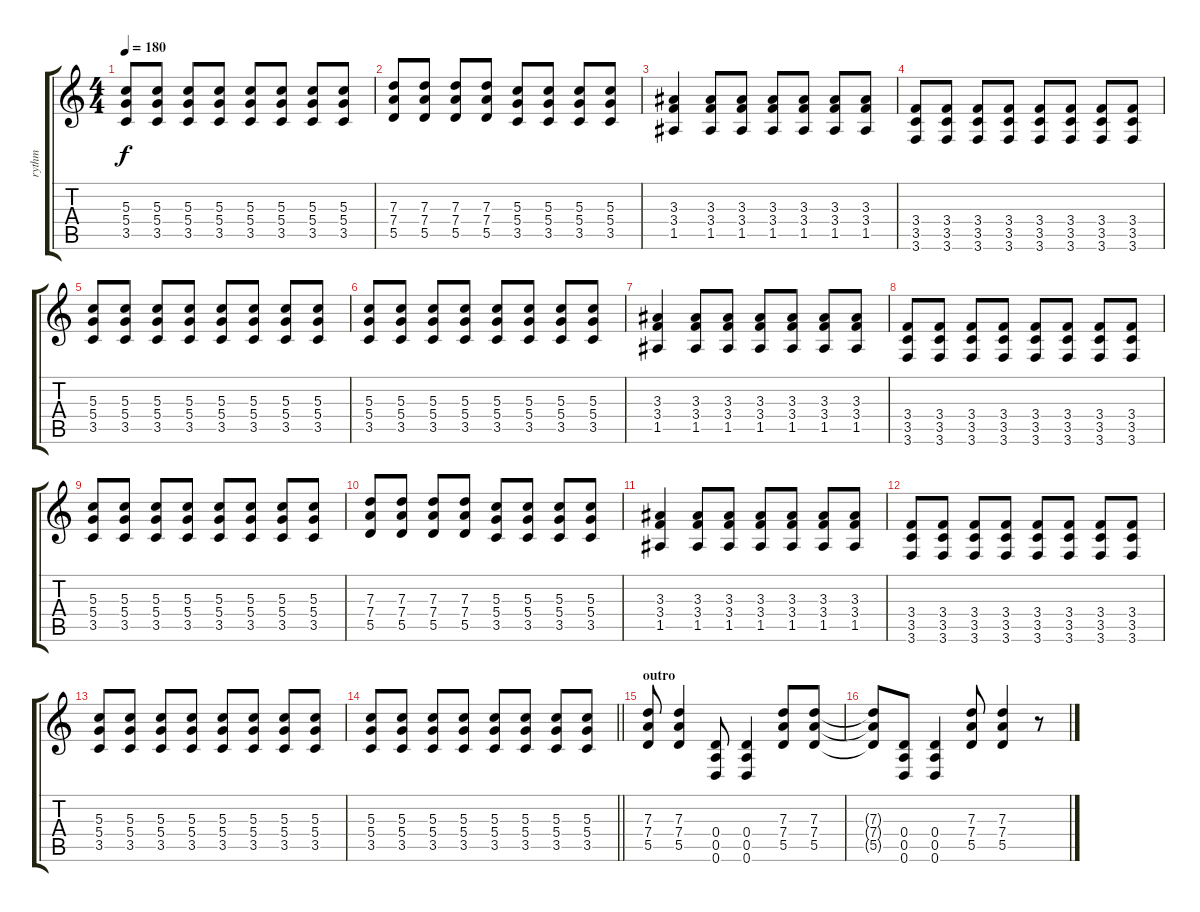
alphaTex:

\track ("rythm" "rythm") {instrument distortionguitar}
\staff {score tabs}
\tuning (E4 B3 G3 D3 A2 D2) {hide}
\ts (4 4)
\tempo 180
\clef g2
\ks c
(5.3 5.4 3.5).8{dy f} (5.3 5.4 3.5).8 (5.3 5.4 3.5).8 (5.3 5.4 3.5).8 (5.3 5.4 3.5).8 (5.3 5.4 3.5).8 (5.3 5.4 3.5).8 (5.3 5.4 3.5).8 |
(7.3 7.4 5.5).8 (7.3 7.4 5.5).8 (7.3 7.4 5.5).8 (7.3 7.4 5.5).8 (5.3 5.4 3.5).8 (5.3 5.4 3.5).8 (5.3 5.4 3.5).8 (5.3 5.4 3.5).8 |
(3.3 3.4 1.5).4 (3.3 3.4 1.5).8 (3.3 3.4 1.5).8 (3.3 3.4 1.5).8 (3.3 3.4 1.5).8 (3.3 3.4 1.5).8 (3.3 3.4 1.5).8 |
(3.4 3.5 3.6).8 (3.4 3.5 3.6).8 (3.4 3.5 3.6).8 (3.4 3.5 3.6).8 (3.4 3.5 3.6).8 (3.4 3.5 3.6).8 (3.4 3.5 3.6).8 (3.4 3.5 3.6).8 |
(5.3 5.4 3.5).8 (5.3 5.4 3.5).8 (5.3 5.4 3.5).8 (5.3 5.4 3.5).8 (5.3 5.4 3.5).8 (5.3 5.4 3.5).8 (5.3 5.4 3.5).8 (5.3 5.4 3.5).8 |
(5.3 5.4 3.5).8 (5.3 5.4 3.5).8 (5.3 5.4 3.5).8 (5.3 5.4 3.5).8 (5.3 5.4 3.5).8 (5.3 5.4 3.5).8 (5.3 5.4 3.5).8 (5.3 5.4 3.5).8 |
(3.3 3.4 1.5).4 (3.3 3.4 1.5).8 (3.3 3.4 1.5).8 (3.3 3.4 1.5).8 (3.3 3.4 1.5).8 (3.3 3.4 1.5).8 (3.3 3.4 1.5).8 |
(3.4 3.5 3.6).8 (3.4 3.5 3.6).8 (3.4 3.5 3.6).8 (3.4 3.5 3.6).8 (3.4 3.5 3.6).8 (3.4 3.5 3.6).8 (3.4 3.5 3.6).8 (3.4 3.5 3.6).8 |
(5.3 5.4 3.5).8 (5.3 5.4 3.5).8 (5.3 5.4 3.5).8 (5.3 5.4 3.5).8 (5.3 5.4 3.5).8 (5.3 5.4 3.5).8 (5.3 5.4 3.5).8 (5.3 5.4 3.5).8 |
(7.3 7.4 5.5).8 (7.3 7.4 5.5).8 (7.3 7.4 5.5).8 (7.3 7.4 5.5).8 (5.3 5.4 3.5).8 (5.3 5.4 3.5).8 (5.3 5.4 3.5).8 (5.3 5.4 3.5).8 |
(3.3 3.4 1.5).4 (3.3 3.4 1.5).8 (3.3 3.4 1.5).8 (3.3 3.4 1.5).8 (3.3 3.4 1.5).8 (3.3 3.4 1.5).8 (3.3 3.4 1.5).8 |
(3.4 3.5 3.6).8 (3.4 3.5 3.6).8 (3.4 3.5 3.6).8 (3.4 3.5 3.6).8 (3.4 3.5 3.6).8 (3.4 3.5 3.6).8 (3.4 3.5 3.6).8 (3.4 3.5 3.6).8 |
(5.3 5.4 3.5).8 (5.3 5.4 3.5).8 (5.3 5.4 3.5).8 (5.3 5.4 3.5).8 (5.3 5.4 3.5).8 (5.3 5.4 3.5).8 (5.3 5.4 3.5).8 (5.3 5.4 3.5).8 |
\barLineRight lightlight
(5.3 5.4 3.5).8 (5.3 5.4 3.5).8 (5.3 5.4 3.5).8 (5.3 5.4 3.5).8 (5.3 5.4 3.5).8 (5.3 5.4 3.5).8 (5.3 5.4 3.5).8 (5.3 5.4 3.5).8 |
\section ("" "outro")
(7.3 7.4 5.5).8 (7.3 7.4 5.5).4 (0.4 0.5 0.6).8 (0.4 0.5 0.6).4 (7.3 7.4 5.5).8 (7.3 7.4 5.5).8 |
(7.3{t} 7.4{t} 5.5{t}).8 (0.4 0.5 0.6).8 (0.4 0.5 0.6).4 (7.3 7.4 5.5).8 (7.3 7.4 5.5).4 r.8
